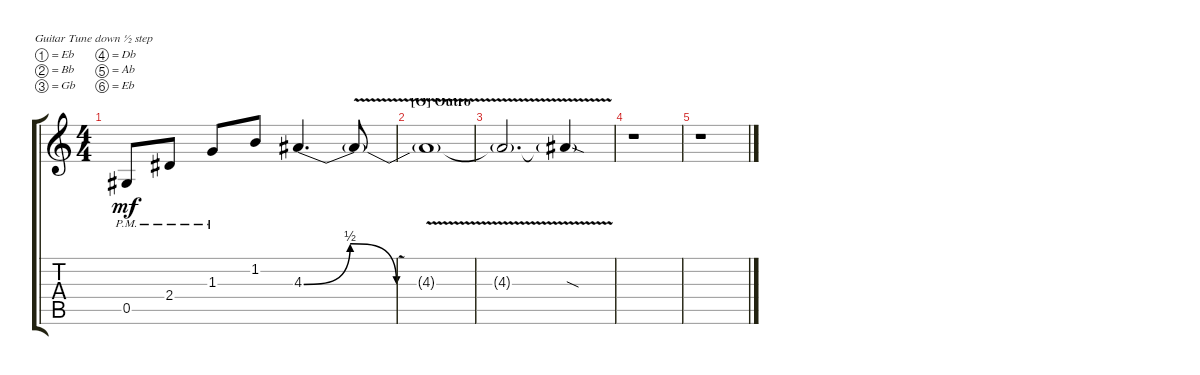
\defaultSystemsLayout 4
\bracketExtendMode groupsimilarinstruments
\singleTrackTrackNamePolicy hidden
\multiTrackTrackNamePolicy hidden
\firstSystemTrackNameOrientation horizontal
\otherSystemsTrackNameOrientation horizontal
\track ("Сергей Попов" "E-Gt") {instrument distortionguitar}
\staff {score tabs}
\tuning (Eb4 Bb3 Gb3 Db3 Ab2 Eb2)
\ts (4 4)
\tempo (110 hide)
\clef g2
\scale
1.03909
\ks c
0.5{pm}.8{dy mf} 2.4{pm}.8 1.3{pm}.8 1.2.8 4.3{be (bendrelease 0 0 10.2 2 43.8 2 59.4 0)}.4{d} 4.3{v t}.8 |
\section ("O" "Outro")
\scale
0.960908 4.3{v t}.1 |
\scale
1.03909 4.3{v t}.2{d} 4.3{v sod t}.4 |
\scale
0.960908 r.1 |
r.1
